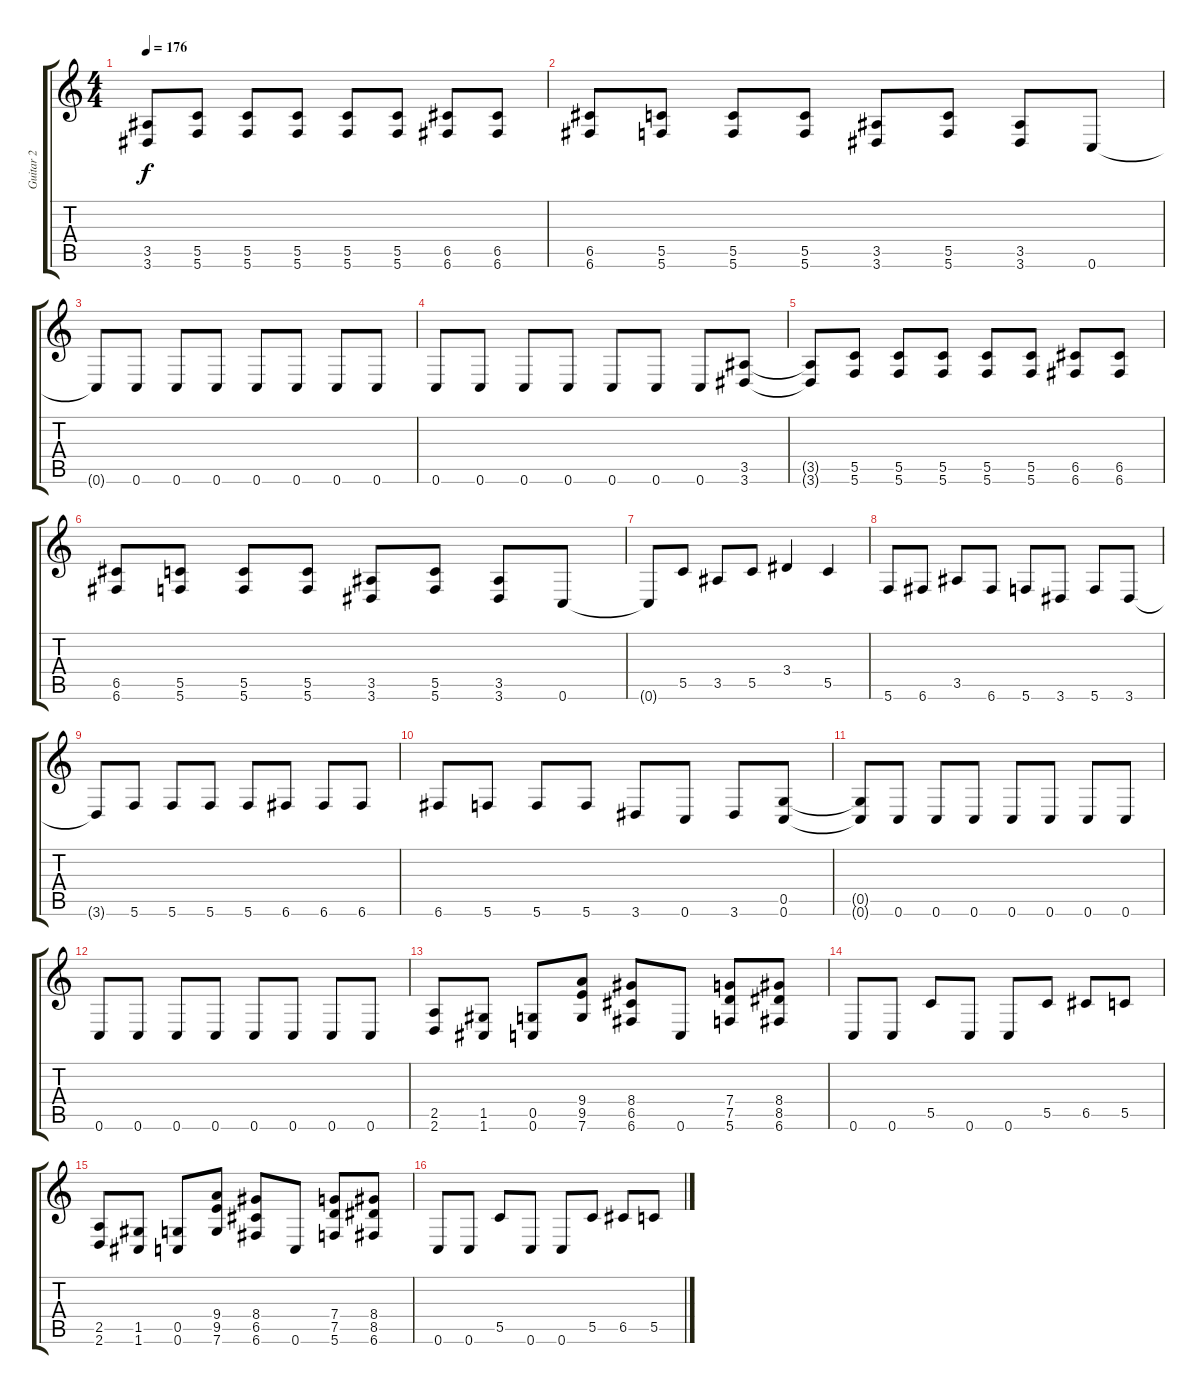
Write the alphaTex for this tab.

\track ("Guitar 2" "Guitar 2") {instrument distortionguitar}
\staff {score tabs}
\tuning (D4 A3 F3 C3 G2 C2) {hide}
\ts (4 4)
\tempo 176
\clef g2
\ks c
(3.5{t} 3.6{t}).8{dy f} (5.5 5.6).8 (5.5 5.6).8 (5.5 5.6).8 (5.5 5.6).8 (5.5 5.6).8 (6.5 6.6).8 (6.5 6.6).8 |
(6.5 6.6).8 (5.5 5.6).8 (5.5 5.6).8 (5.5 5.6).8 (3.5 3.6).8 (5.5 5.6).8 (3.5 3.6).8 0.6.8 |
0.6{t}.8 0.6.8 0.6.8 0.6.8 0.6.8 0.6.8 0.6.8 0.6.8 |
0.6.8 0.6.8 0.6.8 0.6.8 0.6.8 0.6.8 0.6.8 (3.5 3.6).8 |
(3.5{t} 3.6{t}).8 (5.5 5.6).8 (5.5 5.6).8 (5.5 5.6).8 (5.5 5.6).8 (5.5 5.6).8 (6.5 6.6).8 (6.5 6.6).8 |
(6.5 6.6).8 (5.5 5.6).8 (5.5 5.6).8 (5.5 5.6).8 (3.5 3.6).8 (5.5 5.6).8 (3.5 3.6).8 0.6.8 |
0.6{t}.8 5.5.8 3.5.8 5.5.8 3.4.4 5.5.4 |
5.6.8 6.6.8 3.5.8 6.6.8 5.6.8 3.6.8 5.6.8 3.6.8 |
3.6{t}.8 5.6.8 5.6.8 5.6.8 5.6.8 6.6.8 6.6.8 6.6.8 |
6.6.8 5.6.8 5.6.8 5.6.8 3.6.8 0.6.8 3.6.8 (0.5 0.6).8 |
(0.5{t} 0.6{t}).8 0.6.8 0.6.8 0.6.8 0.6.8 0.6.8 0.6.8 0.6.8 |
0.6.8 0.6.8 0.6.8 0.6.8 0.6.8 0.6.8 0.6.8 0.6.8 |
(2.5 2.6).8 (1.5 1.6).8 (0.5 0.6).8 (9.4 9.5 7.6).8 (8.4 6.5 6.6).8 0.6.8 (7.4 7.5 5.6).8 (8.4 8.5 6.6).8 |
0.6.8 0.6.8 5.5.8 0.6.8 0.6.8 5.5.8 6.5.8 5.5.8 |
(2.5 2.6).8 (1.5 1.6).8 (0.5 0.6).8 (9.4 9.5 7.6).8 (8.4 6.5 6.6).8 0.6.8 (7.4 7.5 5.6).8 (8.4 8.5 6.6).8 |
0.6.8 0.6.8 5.5.8 0.6.8 0.6.8 5.5.8 6.5.8 5.5.8
